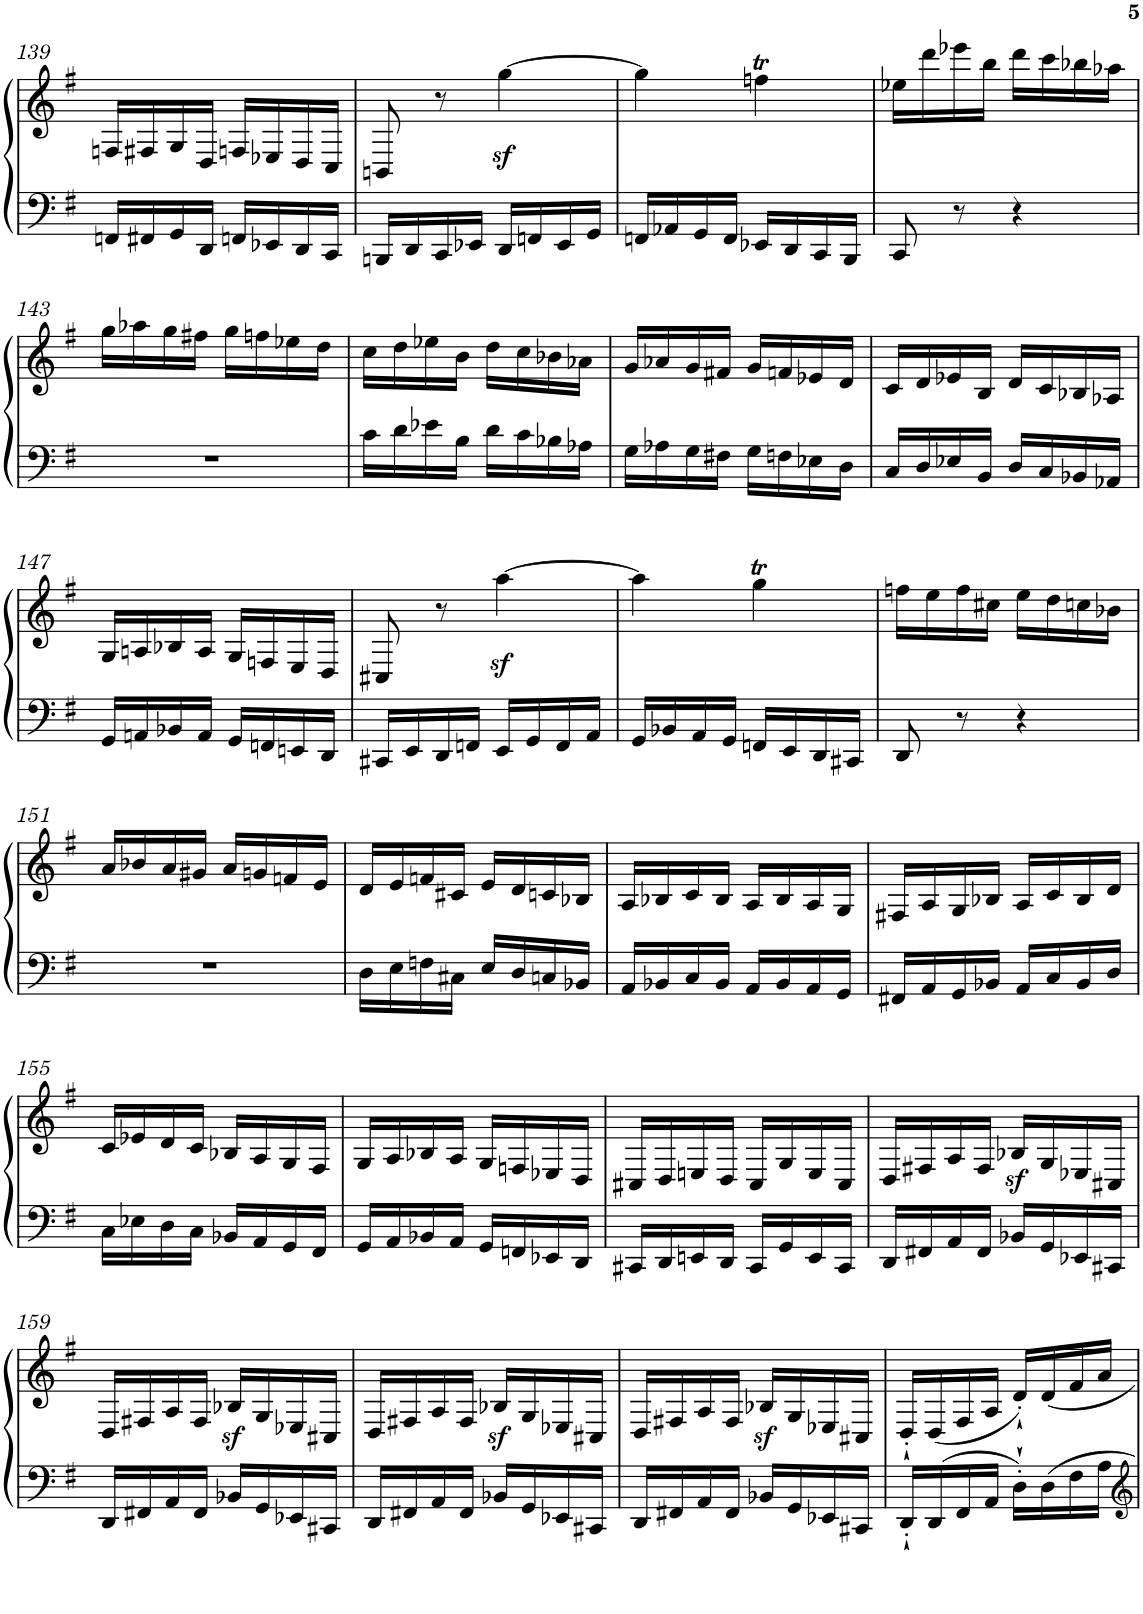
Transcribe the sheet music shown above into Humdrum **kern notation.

**kern	**kern
*part1	*part1
*staff2	*staff1
*I"Piano	*
*I'Pno	*
!!LO:PB:g=z
*clefF4	*clefG2
*k[f#]	*k[f#]
*G:	*G:
*M2/4	*M2/4
=139	=139
16FFn/LL	16Fn/LL
16FF#X/	16F#X/
16GG/	16G/
16DD/JJ	16D/JJ
16FFn/LL	16Fn/LL
16EE-X/	16E-X/
16DD/	16D/
16CC/JJ	16C/JJ
=140	=140
16BBBn/LL	8BBn/
16DD/	.
16CC/	8r
16EE-X/JJ	.
16DD/LL	[4ggz<\
16FFn/	.
16EE-/	.
16GG/JJ	.
=141	=141
16FFn/LL	4gg\]
16AA-X/	.
16GG/	.
16FF/JJ	.
16EE-X/LL	4ffnT\
16DD/	.
16CC/	.
16BBB/JJ	.
=142	=142
8CC/	16ee-X\LL
.	16ddd\
8r	16eee-X\
.	16bb\JJ
4r	16ddd\LL
.	16ccc\
.	16bb-X\
.	16aa-X\JJ
!!LO:LB:g=z
=143	=143
2r	16gg\LL
.	16aa-X\
.	16gg\
.	16ff#X\JJ
.	16gg\LL
.	16ffn\
.	16ee-X\
.	16dd\JJ
=144	=144
16c\LL	16cc\LL
16d\	16dd\
16e-X\	16ee-X\
16B\JJ	16b\JJ
16d\LL	16dd\LL
16c\	16cc\
16B-X\	16b-X\
16A-X\JJ	16a-X\JJ
=145	=145
16G\LL	16g/LL
16A-X\	16a-X/
16G\	16g/
16F#X\JJ	16f#X/JJ
16G\LL	16g/LL
16Fn\	16fn/
16E-X\	16e-X/
16D\JJ	16d/JJ
=146	=146
16C/LL	16c/LL
16D/	16d/
16E-X/	16e-X/
16BB/JJ	16B/JJ
16D/LL	16d/LL
16C/	16c/
16BB-X/	16B-X/
16AA-X/JJ	16A-X/JJ
!!LO:LB:g=z
=147	=147
16GG/LL	16G/LL
16AAn/	16An/
16BB-X/	16B-X/
16AA/JJ	16A/JJ
16GG/LL	16G/LL
16FFn/	16Fn/
16EEn/	16E/
16DD/JJ	16D/JJ
=148	=148
16CC#X/LL	8C#X/
16EE/	.
16DD/	8r
16FFn/JJ	.
16EE/LL	[4aaz<\
16GG/	.
16FF/	.
16AA/JJ	.
=149	=149
16GG/LL	4aa\]
16BB-X/	.
16AA/	.
16GG/JJ	.
16FFn/LL	4ggT\
16EE/	.
16DD/	.
16CC#X/JJ	.
=150	=150
8DD/	16ffn\LL
.	16ee\
8r	16ff\
.	16cc#X\JJ
4r	16ee\LL
.	16dd\
.	16ccn\
.	16b-X\JJ
!!LO:LB:g=z
=151	=151
2r	16a/LL
.	16b-X/
.	16a/
.	16g#X/JJ
.	16a/LL
.	16gn/
.	16fn/
.	16e/JJ
=152	=152
16D\LL	16d/LL
16E\	16e/
16Fn\	16fn/
16C#X\JJ	16c#X/JJ
16E/LL	16e/LL
16D/	16d/
16Cn/	16cn/
16BB-X/JJ	16B-X/JJ
=153	=153
16AA/LL	16A/LL
16BB-X/	16B-X/
16C/	16c/
16BB-/JJ	16B-/JJ
16AA/LL	16A/LL
16BB-/	16B-/
16AA/	16A/
16GG/JJ	16G/JJ
=154	=154
16FF#X/LL	16F#X/LL
16AA/	16A/
16GG/	16G/
16BB-X/JJ	16B-X/JJ
16AA/LL	16A/LL
16C/	16c/
16BB-/	16B-/
16D/JJ	16d/JJ
!!LO:LB:g=z
=155	=155
16C\LL	16c/LL
16E-X\	16e-X/
16D\	16d/
16C\JJ	16c/JJ
16BB-X/LL	16B-X/LL
16AA/	16A/
16GG/	16G/
16FF#/JJ	16F#/JJ
=156	=156
16GG/LL	16G/LL
16AA/	16A/
16BB-X/	16B-X/
16AA/JJ	16A/JJ
16GG/LL	16G/LL
16FFn/	16Fn/
16EE-X/	16E-X/
16DD/JJ	16D/JJ
=157	=157
16CC#X/LL	16C#X/LL
16DD/	16D/
16EEn/	16En/
16DD/JJ	16D/JJ
16CC#/LL	16C#/LL
16GG/	16G/
16EE/	16E/
16CC#/JJ	16C#/JJ
=158	=158
16DD/LL	16D/LL
16FF#X/	16F#X/
16AA/	16A/
16FF#/JJ	16F#/JJ
16BB-X/LL	16B-Xz</LL
16GG/	16G/
16EE-X/	16E-X/
16CC#X/JJ	16C#X/JJ
!!LO:LB:g=z
=159	=159
16DD/LL	16D/LL
16FF#X/	16F#X/
16AA/	16A/
16FF#/JJ	16F#/JJ
16BB-X/LL	16B-Xz</LL
16GG/	16G/
16EE-X/	16E-X/
16CC#X/JJ	16C#X/JJ
=160	=160
16DD/LL	16D/LL
16FF#X/	16F#X/
16AA/	16A/
16FF#/JJ	16F#/JJ
16BB-X/LL	16B-Xz</LL
16GG/	16G/
16EE-X/	16E-X/
16CC#X/JJ	16C#X/JJ
=161	=161
16DD/LL	16D/LL
16FF#X/	16F#X/
16AA/	16A/
16FF#/JJ	16F#/JJ
16BB-X/LL	16B-Xz</LL
16GG/	16G/
16EE-X/	16E-X/
16CC#X/JJ	16C#X/JJ
=162	=162
16DD'`/LL	16D'`/LL
16DD/	(<16D/
16FF#/	16F#/
16AA/JJ	16A/JJ
16D'`\LL	16d'`/LL)
16D\	16d/
16F#\	16f#/
16A\JJ	16a/JJ
=	=
*-	*-
